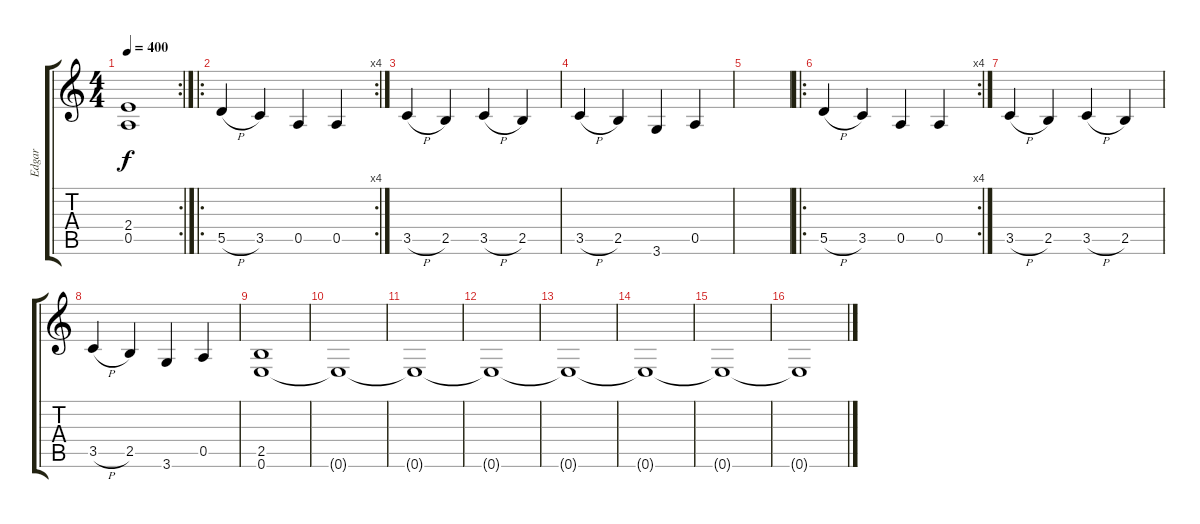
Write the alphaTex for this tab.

\track ("Edgar" "Edgar") {instrument distortionguitar}
\staff {score tabs}
\tuning (E4 B3 G3 D3 A2 E2) {hide}
\rc 2
\ts (4 4)
\tempo 400
\clef g2
\ks c
(2.4 0.5).1{dy f} |
\ro
\rc 4
5.5{h}.4 3.5.4 0.5.4 0.5.4 |
3.5{h}.4 2.5.4 3.5{h}.4 2.5.4 |
3.5{h}.4 2.5.4 3.6.4 0.5.4 |
|
\ro
\rc 4
5.5{h}.4 3.5.4 0.5.4 0.5.4 |
3.5{h}.4 2.5.4 3.5{h}.4 2.5.4 |
3.5{h}.4 2.5.4 3.6.4 0.5.4 |
(2.5 0.6).1 |
0.6{t}.1 |
0.6{t}.1 |
0.6{t}.1 |
0.6{t}.1 |
0.6{t}.1 |
0.6{t}.1 |
0.6{t}.1
